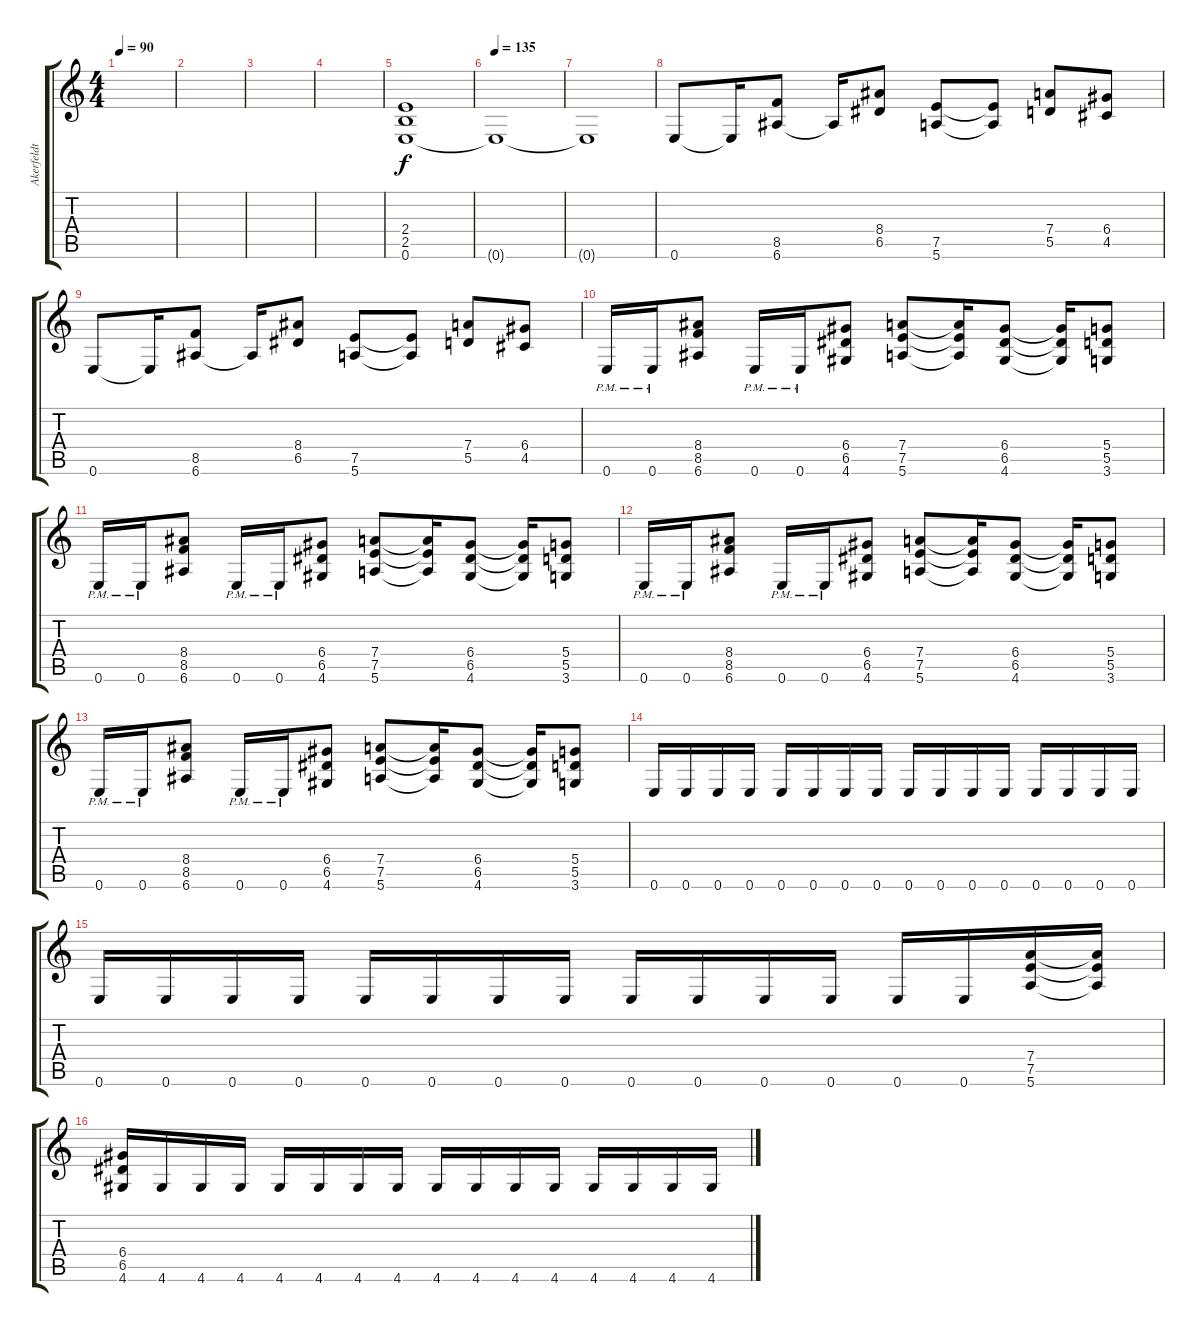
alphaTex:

\track ("Akerfeldt" "Akerfeldt") {instrument overdrivenguitar}
\staff {score tabs}
\tuning (E4 B3 G3 D3 A2 E2) {hide}
\ts (4 4)
\tempo 90
\clef g2
\ks c
|
|
|
|
(2.4 2.5 0.6).1 |
\tempo 135
0.6{t}.1 |
0.6{t}.1 |
0.6.8 0.6{t}.16 (8.5 6.6).8 6.6{t}.16 (8.4 6.5).8 (7.5 5.6).8 (7.5{t} 5.6{t}).8 (7.4 5.5).8 (6.4 4.5).8 |
0.6.8 0.6{t}.16 (8.5 6.6).8 6.6{t}.16 (8.4 6.5).8 (7.5 5.6).8 (7.5{t} 5.6{t}).8 (7.4 5.5).8 (6.4 4.5).8 |
0.6{pm}.16 0.6{pm}.16 (8.4 8.5 6.6).8 0.6{pm}.16 0.6{pm}.16 (6.4 6.5 4.6).8 (7.4 7.5 5.6).8 (7.4{t} 7.5{t} 5.6{t}).16 (6.4 6.5 4.6).8 (6.4{t} 6.5{t} 4.6{t}).16 (5.4 5.5 3.6).8 |
0.6{pm}.16 0.6{pm}.16 (8.4 8.5 6.6).8 0.6{pm}.16 0.6{pm}.16 (6.4 6.5 4.6).8 (7.4 7.5 5.6).8 (7.4{t} 7.5{t} 5.6{t}).16 (6.4 6.5 4.6).8 (6.4{t} 6.5{t} 4.6{t}).16 (5.4 5.5 3.6).8 |
0.6{pm}.16 0.6{pm}.16 (8.4 8.5 6.6).8 0.6{pm}.16 0.6{pm}.16 (6.4 6.5 4.6).8 (7.4 7.5 5.6).8 (7.4{t} 7.5{t} 5.6{t}).16 (6.4 6.5 4.6).8 (6.4{t} 6.5{t} 4.6{t}).16 (5.4 5.5 3.6).8 |
0.6{pm}.16 0.6{pm}.16 (8.4 8.5 6.6).8 0.6{pm}.16 0.6{pm}.16 (6.4 6.5 4.6).8 (7.4 7.5 5.6).8 (7.4{t} 7.5{t} 5.6{t}).16 (6.4 6.5 4.6).8 (6.4{t} 6.5{t} 4.6{t}).16 (5.4 5.5 3.6).8 |
0.6.16 0.6.16 0.6.16 0.6.16 0.6.16 0.6.16 0.6.16 0.6.16 0.6.16 0.6.16 0.6.16 0.6.16 0.6.16 0.6.16 0.6.16 0.6.16 |
0.6.16 0.6.16 0.6.16 0.6.16 0.6.16 0.6.16 0.6.16 0.6.16 0.6.16 0.6.16 0.6.16 0.6.16 0.6.16 0.6.16 (7.4 7.5 5.6).16 (7.4{t} 7.5{t} 5.6{t}).16 |
(6.4 6.5 4.6).16 4.6.16 4.6.16 4.6.16 4.6.16 4.6.16 4.6.16 4.6.16 4.6.16 4.6.16 4.6.16 4.6.16 4.6.16 4.6.16 4.6.16 4.6.16
